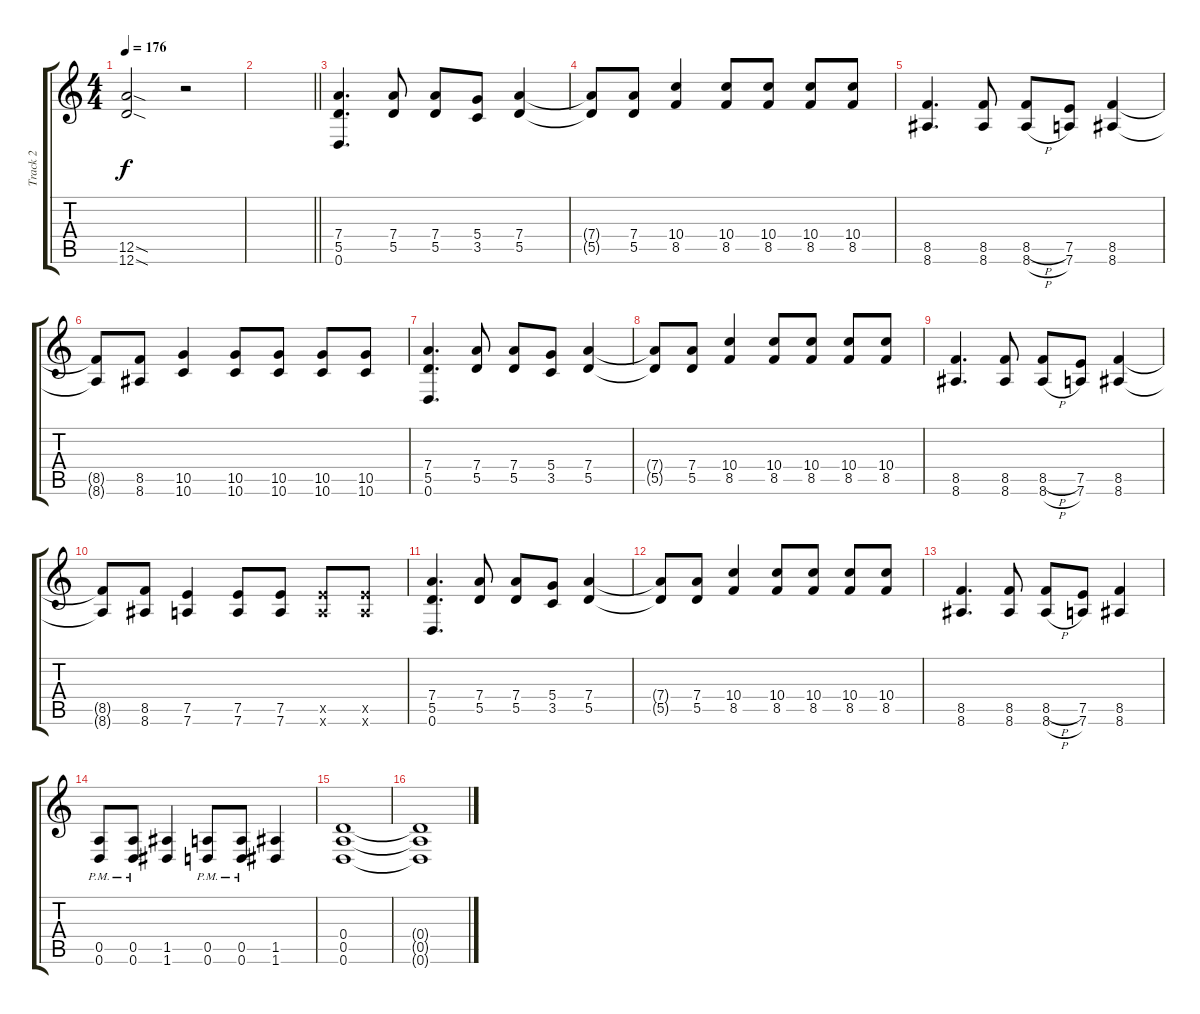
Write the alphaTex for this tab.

\track ("Track 2" "Track 2") {instrument distortionguitar}
\staff {score tabs}
\tuning (E4 B3 G3 D3 A2 D2) {hide}
\ts (4 4)
\tempo 176
\clef g2
\ks c
(12.5{sod} 12.6{sod}).2{dy f} r.2 |
\barLineRight lightlight
|
(7.4 5.5 0.6).4{d} (7.4 5.5).8 (7.4 5.5).8 (5.4 3.5).8 (7.4 5.5).4 |
(7.4{t} 5.5{t}).8 (7.4 5.5).8 (10.4 8.5).4 (10.4 8.5).8 (10.4 8.5).8 (10.4 8.5).8 (10.4 8.5).8 |
(8.5 8.6).4{d} (8.5 8.6).8 (8.5{h} 8.6{h}).8 (7.5 7.6).8 (8.5 8.6).4 |
(8.5{t} 8.6{t}).8 (8.5 8.6).8 (10.5 10.6).4 (10.5 10.6).8 (10.5 10.6).8 (10.5 10.6).8 (10.5 10.6).8 |
(7.4 5.5 0.6).4{d} (7.4 5.5).8 (7.4 5.5).8 (5.4 3.5).8 (7.4 5.5).4 |
(7.4{t} 5.5{t}).8 (7.4 5.5).8 (10.4 8.5).4 (10.4 8.5).8 (10.4 8.5).8 (10.4 8.5).8 (10.4 8.5).8 |
(8.5 8.6).4{d} (8.5 8.6).8 (8.5{h} 8.6{h}).8 (7.5 7.6).8 (8.5 8.6).4 |
(8.5{t} 8.6{t}).8 (8.5 8.6).8 (7.5 7.6).4 (7.5 7.6).8 (7.5 7.6).8 (7.5{x} 7.6{x}).8 (7.5{x} 7.6{x}).8 |
(7.4 5.5 0.6).4{d} (7.4 5.5).8 (7.4 5.5).8 (5.4 3.5).8 (7.4 5.5).4 |
(7.4{t} 5.5{t}).8 (7.4 5.5).8 (10.4 8.5).4 (10.4 8.5).8 (10.4 8.5).8 (10.4 8.5).8 (10.4 8.5).8 |
(8.5 8.6).4{d} (8.5 8.6).8 (8.5{h} 8.6{h}).8 (7.5 7.6).8 (8.5 8.6).4 |
(0.5{pm} 0.6{pm}).8 (0.5{pm} 0.6{pm}).8 (1.5 1.6).4 (0.5{pm} 0.6{pm}).8 (0.5{pm} 0.6{pm}).8 (1.5 1.6).4 |
(0.4 0.5 0.6).1 |
(0.4{t} 0.5{t} 0.6{t}).1
